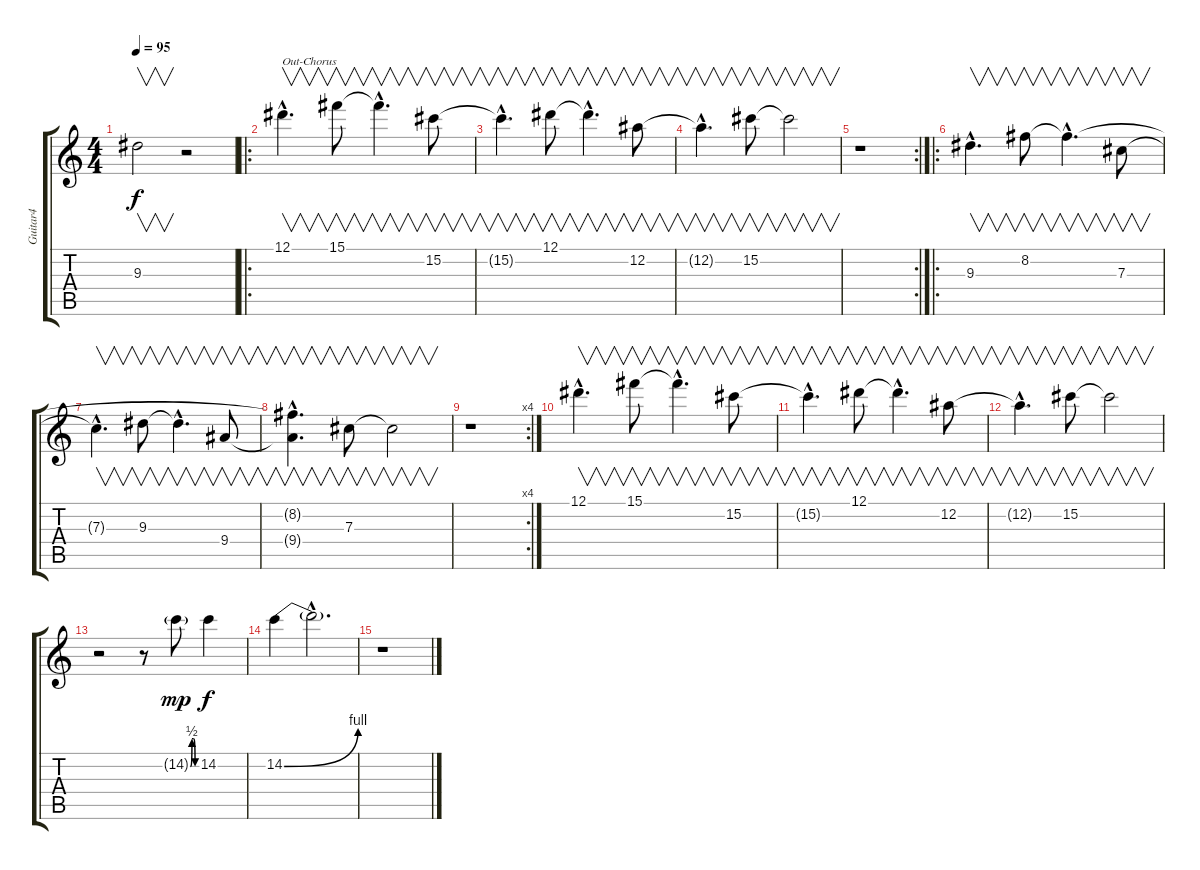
\track ("Guitar4" "Guitar4") {instrument overdrivenguitar}
\staff {score tabs}
\tuning (Eb4 Bb3 Gb3 Db3 Ab2 Eb2) {hide}
\ts (4 4)
\tempo 95
\clef g2
\ks c
9.3{t}.2{v dy f} r.2 |
\ro
12.1{hac}.4{v d txt "Out-Chorus"} 15.1.8{v} 15.1{hac t}.4{v d} 15.2.8{v} |
15.2{hac t}.4{v d} 12.1.8{v} 12.1{hac t}.4{v d} 12.2.8{v} |
12.2{hac t}.4{v d} 15.2.8{v} 15.2{t}.2{v} |
\rc 2
r.1 |
\ro
9.3{hac}.4{v d} 8.2.8{v} 8.2{hac t}.4{v d} 7.3.8{v} |
7.3{hac t}.4{v d} 9.3.8{v} 9.3{hac t}.4{v d} 9.4.8{v} |
(8.2{hac t} 9.4{hac t}).4{v d} 7.3.8{v} 7.3{t}.2{v} |
\rc 4
r.1 |
12.1{hac}.4{v d} 15.1.8{v} 15.1{hac t}.4{v d} 15.2.8{v} |
15.2{hac t}.4{v d} 12.1.8{v} 12.1{hac t}.4{v d} 12.2.8{v} |
12.2{hac t}.4{v d} 15.2.8{v} 15.2{t}.2{v} |
r.2 r.8 14.2{be (custom 0 0 15 2 30 2 45 0 60 0) g}.8{dy mp} 14.2.4{dy f} |
14.2{be (bend 0 0 60 4)}.4 14.2{hac t}.2{d} |
r.1
